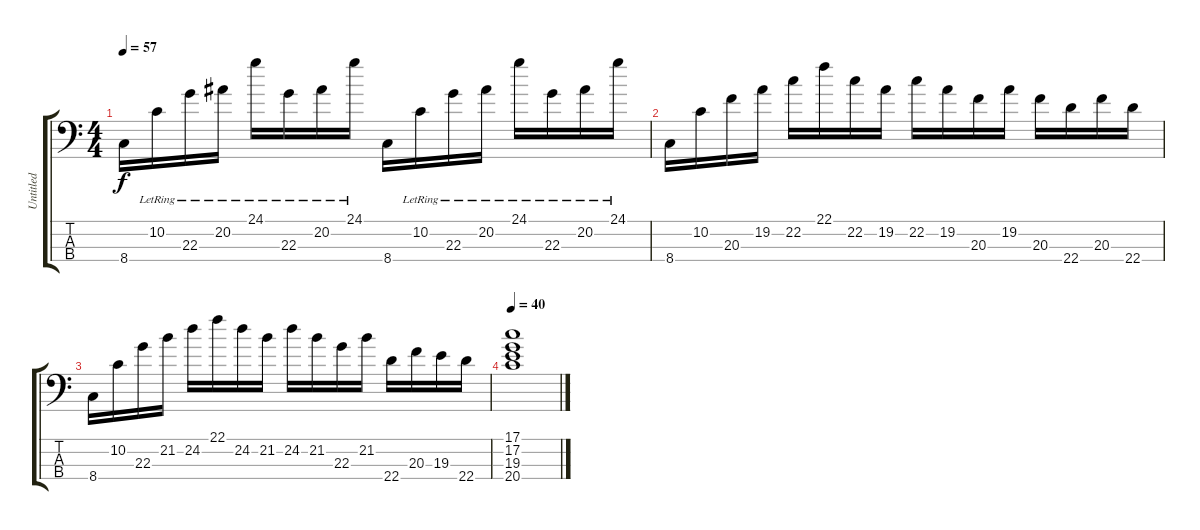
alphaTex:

\track ("Untitled" "Untitled") {instrument electricbassfinger}
\staff {score tabs}
\tuning (G2 D2 A1 E1) {hide}
\ts (4 4)
\tempo 57
\clef f4
\ks c
8.4.16{dy f} 10.2{lr}.16 22.3{lr}.16 20.2{lr}.16 24.1{lr}.16 22.3{lr}.16 20.2{lr}.16 24.1{lr}.16 8.4.16 10.2{lr}.16 22.3{lr}.16 20.2{lr}.16 24.1{lr}.16 22.3{lr}.16 20.2{lr}.16 24.1{lr}.16 |
8.4.16 10.2.16 20.3.16 19.2.16 22.2.16 22.1.16 22.2.16 19.2.16 22.2.16 19.2.16 20.3.16 19.2.16 20.3.16 22.4.16 20.3.16 22.4.16 |
8.4.16 10.2.16 22.3.16 21.2.16 24.2.16 22.1.16 24.2.16 21.2.16 24.2.16 21.2.16 22.3.16 21.2.16 22.4.16 20.3.16 19.3.16 22.4.16 |
\tempo 40
(17.1 17.2 19.3 20.4).1
